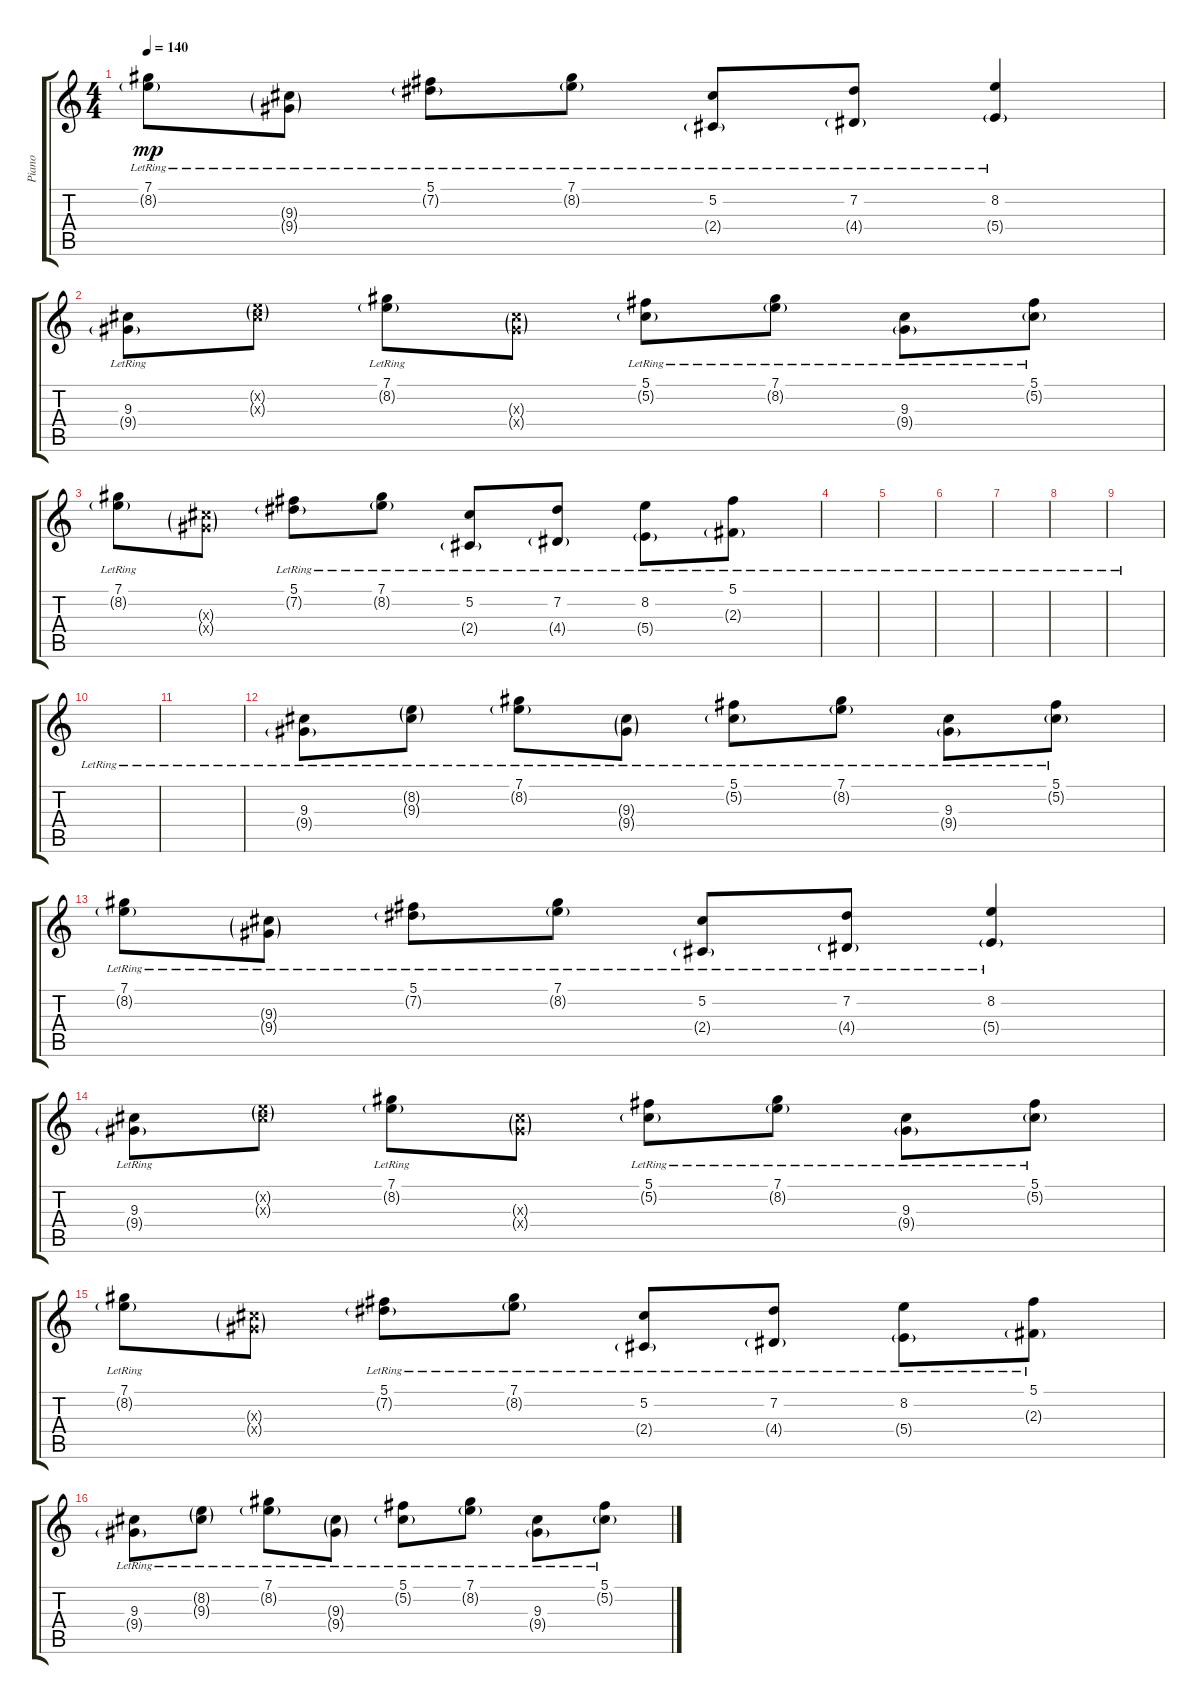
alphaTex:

\track ("Piano" "Piano") {instrument acousticgrandpiano}
\staff {score tabs}
\tuning (Db5 Ab4 E4 B3 Gb3 Db3) {hide}
\ts (4 4)
\tempo 140
\clef g2
\ks c
(7.1{lr} 8.2{g lr}).8{dy mp} (9.3{g lr} 9.4{g lr}).8 (5.1{lr} 7.2{g lr}).8 (7.1{lr} 8.2{g lr}).8 (5.2{lr} 2.4{g lr}).8 (7.2{lr} 4.4{g lr}).8 (8.2{lr} 5.4{g lr}).4 |
(9.3{lr} 9.4{g lr}).8 (8.2{g x} 9.3{g x}).8 (7.1{lr} 8.2{g lr}).8 (9.3{g x} 9.4{g x}).8 (5.1{lr} 5.2{g lr}).8 (7.1{lr} 8.2{g lr}).8 (9.3{lr} 9.4{g lr}).8 (5.1{lr} 5.2{g lr}).8 |
(7.1{lr} 8.2{g lr}).8 (9.3{g x} 9.4{g x}).8 (5.1{lr} 7.2{g lr}).8 (7.1{lr} 8.2{g lr}).8 (5.2{lr} 2.4{g lr}).8 (7.2{lr} 4.4{g lr}).8 (8.2{lr} 5.4{g lr}).8 (5.1{lr} 2.3{g lr}).8 |
|
|
|
|
|
|
|
|
(9.3{lr} 9.4{g lr}).8 (8.2{g lr} 9.3{g lr}).8 (7.1{lr} 8.2{g lr}).8 (9.3{g lr} 9.4{g lr}).8 (5.1{lr} 5.2{g lr}).8 (7.1{lr} 8.2{g lr}).8 (9.3{lr} 9.4{g lr}).8 (5.1{lr} 5.2{g lr}).8 |
(7.1{lr} 8.2{g lr}).8 (9.3{g lr} 9.4{g lr}).8 (5.1{lr} 7.2{g lr}).8 (7.1{lr} 8.2{g lr}).8 (5.2{lr} 2.4{g lr}).8 (7.2{lr} 4.4{g lr}).8 (8.2{lr} 5.4{g lr}).4 |
(9.3{lr} 9.4{g lr}).8 (8.2{g x} 9.3{g x}).8 (7.1{lr} 8.2{g lr}).8 (9.3{g x} 9.4{g x}).8 (5.1{lr} 5.2{g lr}).8 (7.1{lr} 8.2{g lr}).8 (9.3{lr} 9.4{g lr}).8 (5.1{lr} 5.2{g lr}).8 |
(7.1{lr} 8.2{g lr}).8 (9.3{g x} 9.4{g x}).8 (5.1{lr} 7.2{g lr}).8 (7.1{lr} 8.2{g lr}).8 (5.2{lr} 2.4{g lr}).8 (7.2{lr} 4.4{g lr}).8 (8.2{lr} 5.4{g lr}).8 (5.1{lr} 2.3{g lr}).8 |
(9.3{lr} 9.4{g lr}).8 (8.2{g lr} 9.3{g lr}).8 (7.1{lr} 8.2{g lr}).8 (9.3{g lr} 9.4{g lr}).8 (5.1{lr} 5.2{g lr}).8 (7.1{lr} 8.2{g lr}).8 (9.3{lr} 9.4{g lr}).8 (5.1{lr} 5.2{g lr}).8
